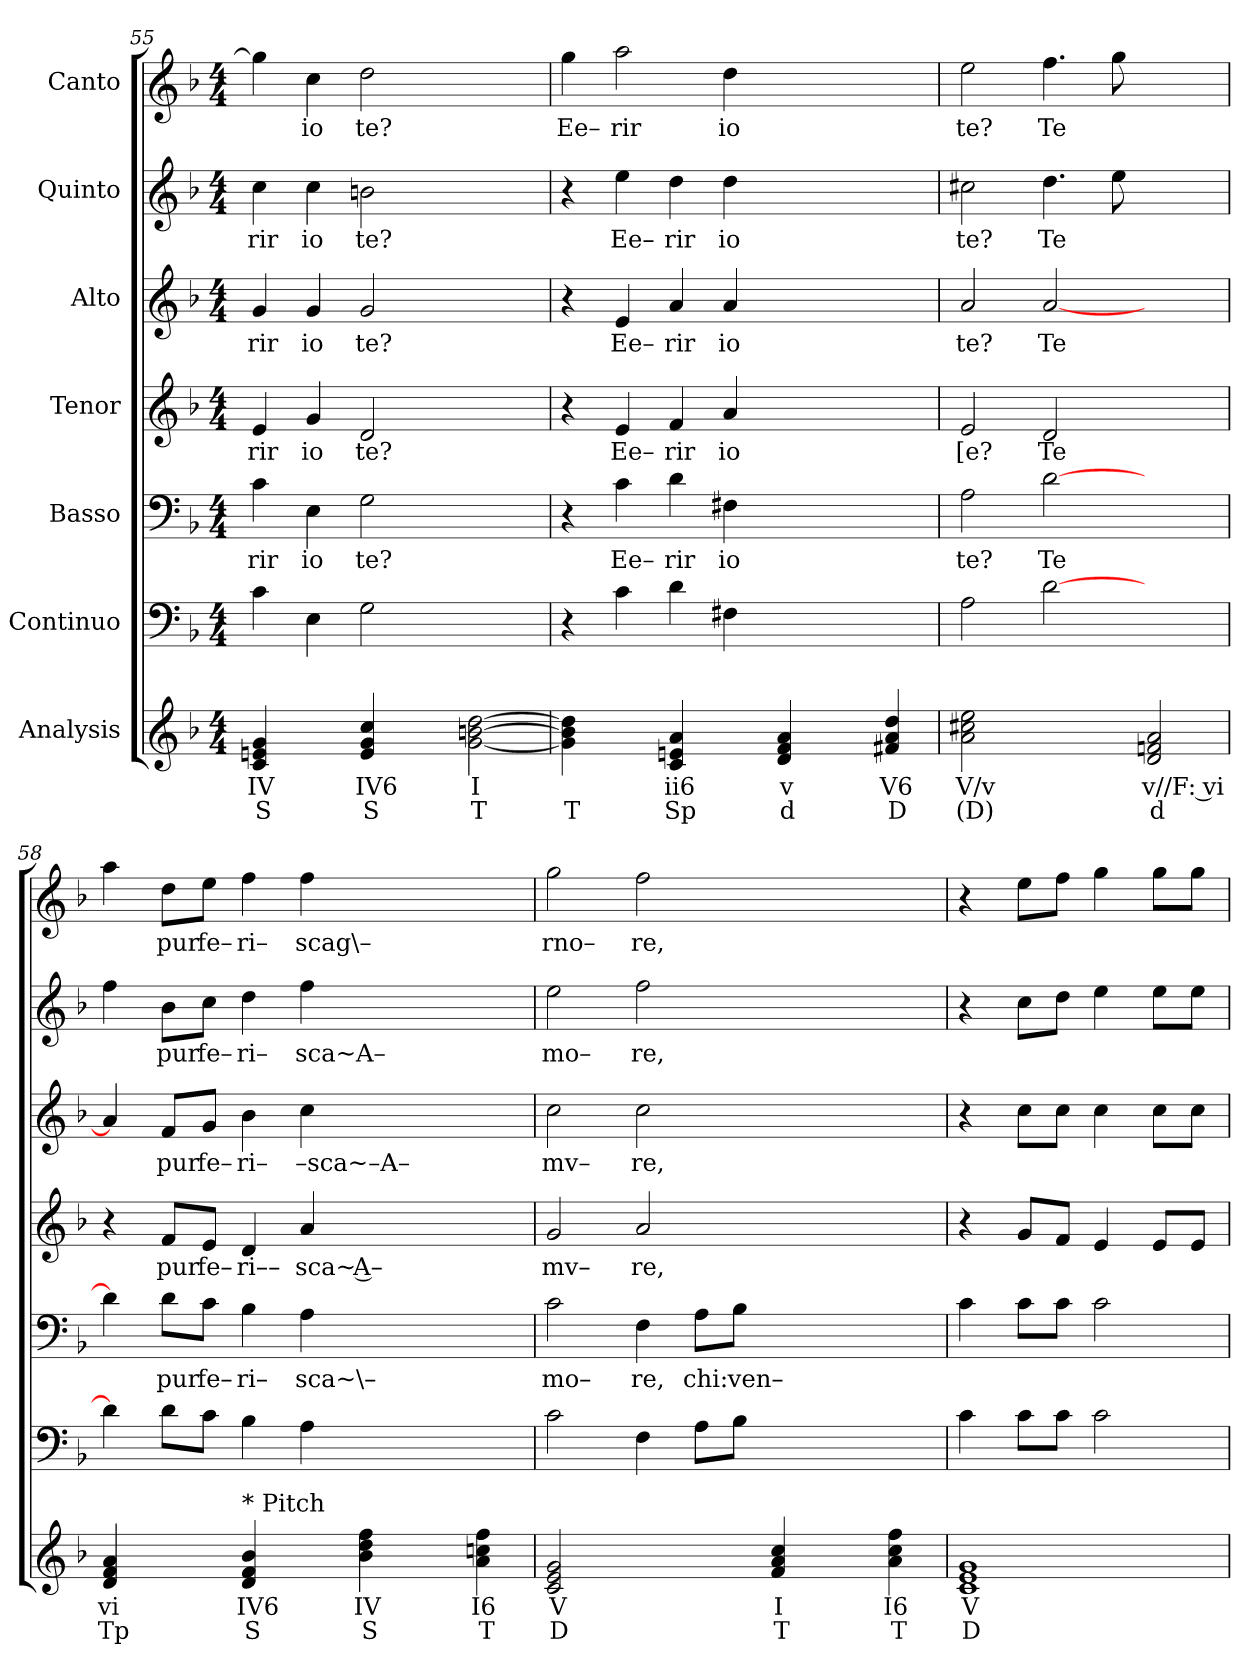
**kern	**text	**text	**kern	**kern	**text	**kern	**text	**kern	**text	**kern	**text	**kern	**text
*part7	*part7	*part7	*part6	*part5	*part5	*part4	*part4	*part3	*part3	*part2	*part2	*part1	*part1
*staff7	*staff7	*staff7	*staff6	*staff5	*staff5	*staff4	*staff4	*staff3	*staff3	*staff2	*staff2	*staff1	*staff1
*I"Analysis	*	*	*I"Continuo	*I"Basso	*	*I"Tenor	*	*I"Alto	*	*I"Quinto	*	*I"Canto	*
*	*	*	*clefF4	*clefF4	*	*clefG2	*	*clefG2	*	*clefG2	*	*clefG2	*
*k[b-]	*	*	*k[b-]	*k[b-]	*	*k[b-]	*	*k[b-]	*	*k[b-]	*	*k[b-]	*
*	*	*	*F:	*F:	*	*F:	*	*F:	*	*F:	*	*F:	*
*M4/4	*	*	*M4/4	*M4/4	*	*M4/4	*	*M4/4	*	*M4/4	*	*M4/4	*
=55	=55	=55	=55	=55	=55	=55	=55	=55	=55	=55	=55	=55	=55
!	!	!	!	!	!LO:LY:b	!	!	!	!	!	!	!	!
!	!	!	!	!	!	!	!LO:LY:b	!	!	!	!	!	!
!	!	!	!	!	!	!	!	!	!LO:LY:b	!	!	!	!
!	!	!	!	!	!	!	!	!	!	!	!LO:LY:b	!	!
4c 4en 4g	IV	S	4c\	4c\	rir	4e/	rir	4g/	rir	4cc\	rir	4gg\]	.
!	!	!	!	!	!LO:LY:b	!	!	!	!	!	!	!	!
!	!	!	!	!	!	!	!LO:LY:b	!	!	!	!	!	!
!	!	!	!	!	!	!	!	!	!LO:LY:b	!	!	!	!
!	!	!	!	!	!	!	!	!	!	!	!LO:LY:b	!	!
!	!	!	!	!	!	!	!	!	!	!	!	!	!LO:LY:b
4ryy	.	.	4E\	4E\	io	4g/	io	4g/	io	4cc\	io	4cc\	io
!	!	!	!	!	!LO:LY:b	!	!	!	!	!	!	!	!
!	!	!	!	!	!	!	!LO:LY:b	!	!	!	!	!	!
!	!	!	!	!	!	!	!	!	!LO:LY:b	!	!	!	!
!	!	!	!	!	!	!	!	!	!	!	!LO:LY:b	!	!
!	!	!	!	!	!	!	!	!	!	!	!	!	!LO:LY:b
4e 4g 4cc	IV6	S	2G\	2G\	te?	2d/	te?	2g/	te?	2bn\	te?	2dd\	te?
4ryy	.	.	.	.	.	.	.	.	.	.	.	.	.
[2g [2bn [2dd	I	T	2ryy	2ryy	.	2ryy	.	2ryy	.	2ryy	.	2ryy	.
=56	=56	=56	=56	=56	=56	=56	=56	=56	=56	=56	=56	=56	=56
!	!	!	!	!	!	!	!	!	!	!	!	!	!LO:LY:b
4g] 4b] 4dd]	.	T	4r	4r	.	4r	.	4r	.	4r	.	4gg\	Ee–
!	!	!	!	!	!LO:LY:b	!	!	!	!	!	!	!	!
!	!	!	!	!	!	!	!LO:LY:b	!	!	!	!	!	!
!	!	!	!	!	!	!	!	!	!LO:LY:b	!	!	!	!
!	!	!	!	!	!	!	!	!	!	!	!LO:LY:b	!	!
!	!	!	!	!	!	!	!	!	!	!	!	!	!LO:LY:b
4ryy	.	.	4c\	4c\	Ee–	4e/	Ee–	4e/	Ee–	4ee\	Ee–	2aa\	rir
!	!	!	!	!	!LO:LY:b	!	!	!	!	!	!	!	!
!	!	!	!	!	!	!	!LO:LY:b	!	!	!	!	!	!
!	!	!	!	!	!	!	!	!	!LO:LY:b	!	!	!	!
!	!	!	!	!	!	!	!	!	!	!	!LO:LY:b	!	!
4c 4en 4a	ii6	Sp	4d\	4d\	rir	4f/	rir	4a/	rir	4dd\	rir	.	.
!	!	!	!	!	!LO:LY:b	!	!	!	!	!	!	!	!
!	!	!	!	!	!	!	!LO:LY:b	!	!	!	!	!	!
!	!	!	!	!	!	!	!	!	!LO:LY:b	!	!	!	!
!	!	!	!	!	!	!	!	!	!	!	!LO:LY:b	!	!
!	!	!	!	!	!	!	!	!	!	!	!	!	!LO:LY:b
4ryy	.	.	4F#X\	4F#X\	io	4a/	io	4a/	io	4dd\	io	4dd\	io
4d 4f 4a	v	d	2.ryy	2.ryy	.	2.ryy	.	2.ryy	.	2.ryy	.	2.ryy	.
4ryy	.	.	.	.	.	.	.	.	.	.	.	.	.
4f#X 4a 4dd	V6	D	.	.	.	.	.	.	.	.	.	.	.
=57	=57	=57	=57	=57	=57	=57	=57	=57	=57	=57	=57	=57	=57
!	!	!	!	!	!LO:LY:b	!	!	!	!	!	!	!	!
!	!	!	!	!	!	!	!LO:LY:b	!	!	!	!	!	!
!	!	!	!	!	!	!	!	!	!LO:LY:b	!	!	!	!
!	!	!	!	!	!	!	!	!	!	!	!LO:LY:b	!	!
!	!	!	!	!	!	!	!	!	!	!	!	!	!LO:LY:b
2a 2cc#X 2ee	V/v	(D)	2A\	2A\	te?	2e/	[e?	2a/	te?	2cc#X\	te?	2ee\	te?
!	!	!	!	!	!LO:LY:b	!	!	!	!	!	!	!	!
!	!	!	!	!	!	!	!LO:LY:b	!	!	!	!	!	!
!	!	!	!	!	!	!	!	!	!LO:LY:b	!	!	!	!
!	!	!	!	!	!	!	!	!	!	!	!LO:LY:b	!	!
!	!	!	!	!	!	!	!	!	!	!	!	!	!LO:LY:b
2ryy	.	.	[2d\	[2d\	Te	2d/	Te	[2a/	Te	4.dd\	Te	4.ff\	Te
.	.	.	.	.	.	.	.	.	.	8ee\	.	8gg\	.
2d 2fn 2a	v//F: vi	d	2ryy	2ryy	.	2ryy	.	2ryy	.	2ryy	.	2ryy	.
=58	=58	=58	=58	=58	=58	=58	=58	=58	=58	=58	=58	=58	=58
4d 4f 4a	vi	Tp	4d\]	4d\]	.	4r	.	4a/]	.	4ff\	.	4aa\	.
!	!	!	!	!	!LO:LY:b	!	!	!	!	!	!	!	!
!	!	!	!	!	!	!	!LO:LY:b	!	!	!	!	!	!
!	!	!	!	!	!	!	!	!	!LO:LY:b	!	!	!	!
!	!	!	!	!	!	!	!	!	!	!	!LO:LY:b	!	!
!	!	!	!	!	!	!	!	!	!	!	!	!	!LO:LY:b
4ryy	.	.	8d\L	8d\L	pur	8f/L	pur	8f/L	pur	8b-\L	pur	8dd\L	pur
!	!	!	!	!	!LO:LY:b	!	!	!	!	!	!	!	!
!	!	!	!	!	!	!	!LO:LY:b	!	!	!	!	!	!
!	!	!	!	!	!	!	!	!	!LO:LY:b	!	!	!	!
!	!	!	!	!	!	!	!	!	!	!	!LO:LY:b	!	!
!	!	!	!	!	!	!	!	!	!	!	!	!	!LO:LY:b
.	.	.	8c\J	8c\J	fe–	8e/J	fe–	8g/J	fe–	8cc\J	fe–	8ee\J	fe–
!	!	!	!	!	!LO:LY:b	!	!	!	!	!	!	!	!
!	!	!	!	!	!	!	!LO:LY:b	!	!	!	!	!	!
!	!	!	!	!	!	!	!	!	!LO:LY:b	!	!	!	!
!	!	!	!	!	!	!	!	!	!	!	!LO:LY:b	!	!
!LO:TX:a:t=* Pitch	!	!	!	!	!	!	!	!	!	!	!	!	!
!	!	!	!	!	!	!	!	!	!	!	!	!	!LO:LY:b
4d 4f 4b-	IV6	S	4B-\	4B-\	ri–	4d/	ri––	4b-\	ri–	4dd\	ri–	4ff\	ri–
!	!	!	!	!	!LO:LY:b	!	!	!	!	!	!	!	!
!	!	!	!	!	!	!	!LO:LY:b	!	!	!	!	!	!
!	!	!	!	!	!	!	!	!	!LO:LY:b	!	!	!	!
!	!	!	!	!	!	!	!	!	!	!	!LO:LY:b	!	!
!	!	!	!	!	!	!	!	!	!	!	!	!	!LO:LY:b
4ryy	.	.	4A\	4A\	sca~\–	4a/	sca~ A–	4cc\	–sca~–A–	4ff\	sca~A–	4ff\	scag\–
4b- 4dd 4ff	IV	S	2.ryy	2.ryy	.	2.ryy	.	2.ryy	.	2.ryy	.	2.ryy	.
4ryy	.	.	.	.	.	.	.	.	.	.	.	.	.
4a 4ccn 4ff	I6	T	.	.	.	.	.	.	.	.	.	.	.
=59	=59	=59	=59	=59	=59	=59	=59	=59	=59	=59	=59	=59	=59
!	!	!	!	!	!LO:LY:b	!	!	!	!	!	!	!	!
!	!	!	!	!	!	!	!LO:LY:b	!	!	!	!	!	!
!	!	!	!	!	!	!	!	!	!LO:LY:b	!	!	!	!
!	!	!	!	!	!	!	!	!	!	!	!LO:LY:b	!	!
!	!	!	!	!	!	!	!	!	!	!	!	!	!LO:LY:b
2c 2e 2g	V	D	2c\	2c\	mo–	2g/	mv–	2cc\	mv–	2ee\	mo–	2gg\	rno–
!	!	!	!	!	!LO:LY:b	!	!	!	!	!	!	!	!
!	!	!	!	!	!	!	!LO:LY:b	!	!	!	!	!	!
!	!	!	!	!	!	!	!	!	!LO:LY:b	!	!	!	!
!	!	!	!	!	!	!	!	!	!	!	!LO:LY:b	!	!
!	!	!	!	!	!	!	!	!	!	!	!	!	!LO:LY:b
2ryy	.	.	4F\	4F\	re,	2a/	re,	2cc\	re,	2ff\	re,	2ff\	re,
!	!	!	!	!	!LO:LY:b	!	!	!	!	!	!	!	!
.	.	.	8A\L	8A\L	chi:	.	.	.	.	.	.	.	.
!	!	!	!	!	!LO:LY:b	!	!	!	!	!	!	!	!
.	.	.	8B-\J	8B-\J	ven–	.	.	.	.	.	.	.	.
4f 4a 4cc	I	T	2.ryy	2.ryy	.	2.ryy	.	2.ryy	.	2.ryy	.	2.ryy	.
4ryy	.	.	.	.	.	.	.	.	.	.	.	.	.
4a 4cc 4ff	I6	T	.	.	.	.	.	.	.	.	.	.	.
=60	=60	=60	=60	=60	=60	=60	=60	=60	=60	=60	=60	=60	=60
1c 1e 1g	V	D	4c\	4c\	.	4r	.	4r	.	4r	.	4r	.
.	.	.	8c\L	8c\L	.	8g/L	.	8cc\L	.	8cc\L	.	8ee\L	.
.	.	.	8c\J	8c\J	.	8f/J	.	8cc\J	.	8dd\J	.	8ff\J	.
.	.	.	2c\	2c\	.	4e/	.	4cc\	.	4ee\	.	4gg\	.
.	.	.	.	.	.	8e/L	.	8cc\L	.	8ee\L	.	8gg\L	.
.	.	.	.	.	.	8e/J	.	8cc\J	.	8ee\J	.	8gg\J	.
=	=	=	=	=	=	=	=	=	=	=	=	=	=
*-	*-	*-	*-	*-	*-	*-	*-	*-	*-	*-	*-	*-	*-
